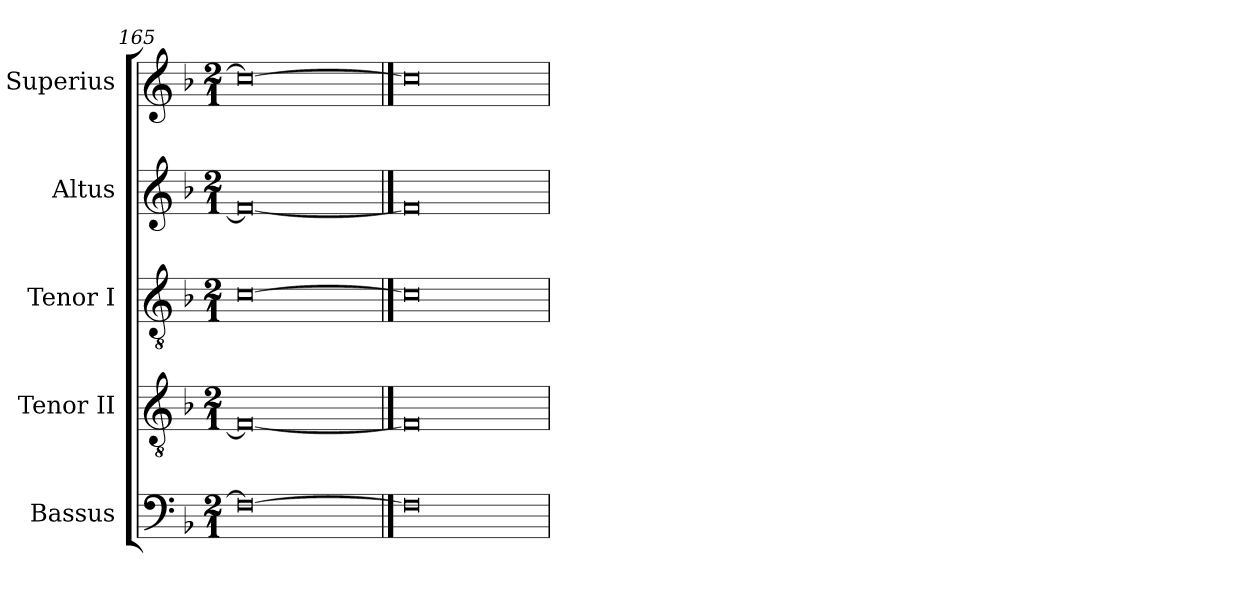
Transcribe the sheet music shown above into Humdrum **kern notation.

**kern	**kern	**kern	**kern	**kern
*part5	*part4	*part3	*part2	*part1
*staff5	*staff4	*staff3	*staff2	*staff1
*I"Bassus	*I"Tenor II	*I"Tenor I	*I"Altus	*I"Superius
*I'B	*I'T. II	*I'T. I	*I'A	*I'S
*clefF4	*clefGv2	*clefGv2	*clefG2	*clefG2
*k[b-]	*k[b-]	*k[b-]	*k[b-]	*k[b-]
*F:	*F:	*F:	*F:	*F:
*M2/1	*M2/1	*M2/1	*M2/1	*M2/1
=165	=165	=165	=165	=165
0F_	0F_	[0c	0f_	0cc_
==166	==166	==166	==166	==166
0F]	0F]	0c]	0f]	0cc]
=	=	=	=	=
*-	*-	*-	*-	*-
